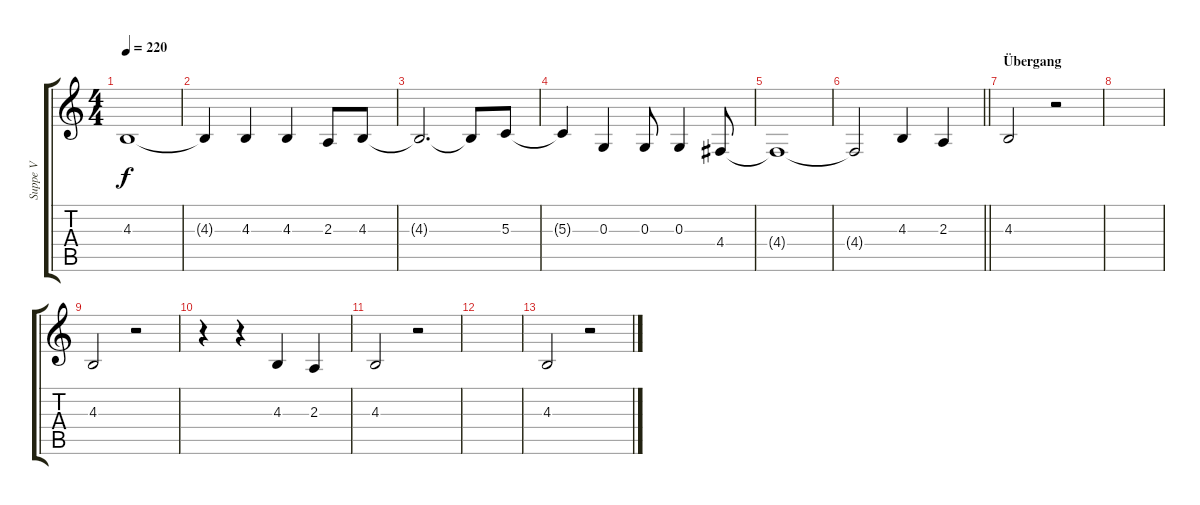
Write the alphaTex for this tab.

\track ("Suppe V" "Suppe V") {instrument englishhorn}
\staff {score tabs}
\tuning (E4 B3 G3 D3 A2 E2) {hide}
\ts (4 4)
\tempo 220
\clef g2
\ks c
4.3.1{dy f} |
4.3{t}.4 4.3.4 4.3.4 2.3.8 4.3.8 |
4.3{t}.2{d} 4.3{t}.8 5.3.8 |
5.3{t}.4 0.3.4 0.3.8 0.3.4 4.4.8 |
4.4{t}.1 |
\barLineRight lightlight
4.4{t}.2 4.3.4 2.3.4 |
\section ("" "Übergang")
4.3.2 r.2 |
|
4.3.2 r.2 |
r.4 r.4 4.3.4 2.3.4 |
4.3.2 r.2 |
|
4.3.2 r.2
